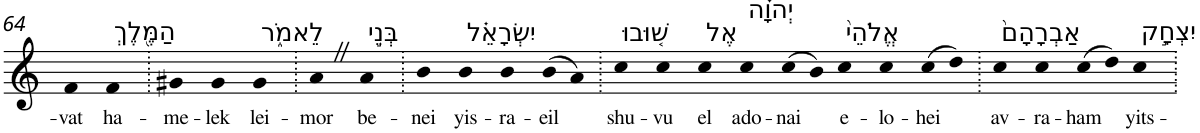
**kern	**text
*part1	*part1
*staff1	*staff1
*I"Piano	*
*I'Pno	*
!!LO:PB:g=z
*clefG2	*
*k[]	*
=64	=64
!	!LO:LY:b
4f	-vat
!LO:TX:a:t=הַמֶּ֖לֶךְ	!
!	!LO:LY:b
4f	ha-
=65.	=65.
!	!LO:LY:b
4g#X	-me-
!	!LO:LY:b
4g#	-lek
!LO:TX:a:t=לֵאמֹ֑ר	!
!	!LO:LY:b
4g#	lei-
=66.	=66.
!	!LO:LY:b
4aZ	-mor
!LO:TX:a:t=בְּנֵ֣י	!
!	!LO:LY:b
4a	be-
=67.	=67.
!	!LO:LY:b
4b	-nei
!LO:TX:a:t=יִשְׂרָאֵ֗ל	!
!	!LO:LY:b
4b	yis-
!	!LO:LY:b
4b	-ra-
!	!LO:LY:b
(>8b	-eil
8a)	.
=68.	=68.
!LO:TX:a:t=שׁ֚וּבוּ	!
!	!LO:LY:b
4cc	shu-
!	!LO:LY:b
4cc	-vu
!LO:TX:a:t=אֶל	!
!	!LO:LY:b
4cc	el
!LO:TX:a:t=יְהוָ֗ה	!
!	!LO:LY:b
4cc	ado-
!	!LO:LY:b
(>8cc	-nai
8b)	.
!LO:TX:a:t=אֱלֹהֵי֙	!
!	!LO:LY:b
4cc	e-
!	!LO:LY:b
4cc	-lo-
!	!LO:LY:b
(>8cc	-hei
8dd)	.
=69.	=69.
!LO:TX:a:t=אַבְרָהָם֙	!
!	!LO:LY:b
4cc	av-
!	!LO:LY:b
4cc	-ra-
!	!LO:LY:b
(>8cc	-ham
8dd)	.
!LO:TX:a:t=יִצְחָ֣ק	!
!	!LO:LY:b
4cc	yits-
=.	=.
*-	*-
